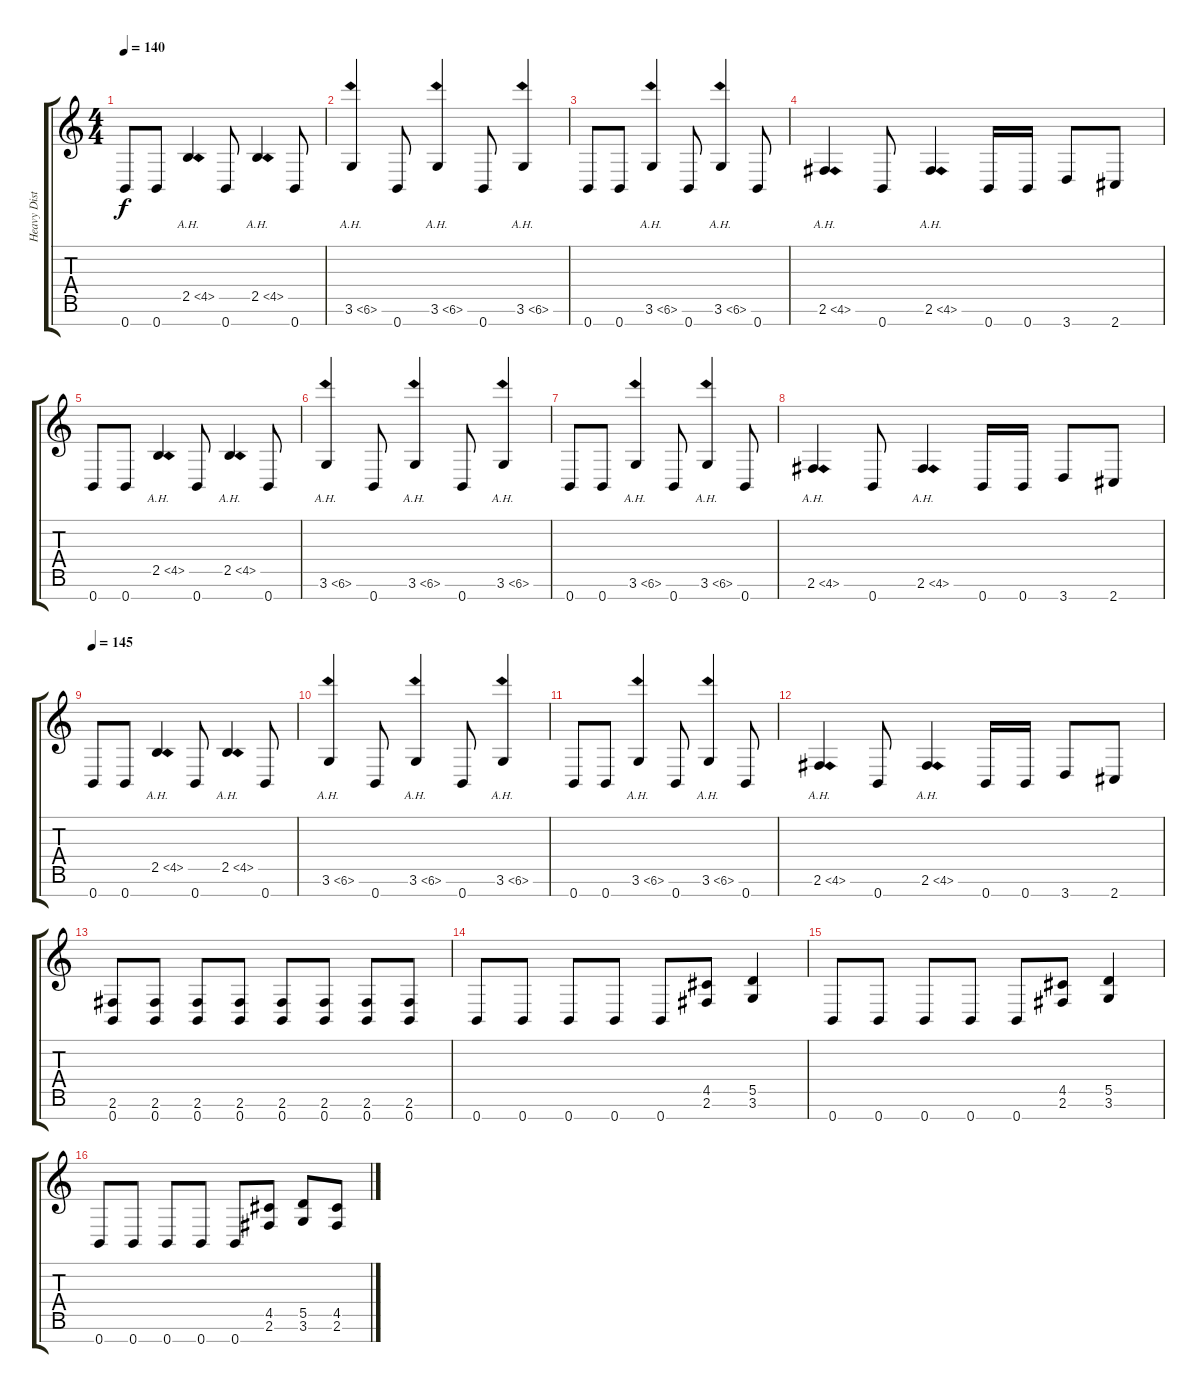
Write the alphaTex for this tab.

\track ("Heavy Dist Guitar" "Heavy Dist") {instrument distortionguitar}
\staff {score tabs}
\tuning (E4 B3 G3 D3 A2 E2 B1) {hide}
\ts (4 4)
\tempo 140
\clef g2
\ks c
0.7.8{dy f} 0.7.8 2.5{ah 2}.4 0.7.8 2.5{ah 2}.4 0.7.8 |
3.6{ah 3}.4 0.7.8 3.6{ah 3}.4 0.7.8 3.6{ah 3}.4 |
0.7.8 0.7.8 3.6{ah 3}.4 0.7.8 3.6{ah 3}.4 0.7.8 |
2.6{ah 2}.4 0.7.8 2.6{ah 2}.4 0.7.16 0.7.16 3.7.8 2.7.8 |
0.7.8 0.7.8 2.5{ah 2}.4 0.7.8 2.5{ah 2}.4 0.7.8 |
3.6{ah 3}.4 0.7.8 3.6{ah 3}.4 0.7.8 3.6{ah 3}.4 |
0.7.8 0.7.8 3.6{ah 3}.4 0.7.8 3.6{ah 3}.4 0.7.8 |
2.6{ah 2}.4 0.7.8 2.6{ah 2}.4 0.7.16 0.7.16 3.7.8 2.7.8 |
\tempo 145
0.7.8 0.7.8 2.5{ah 2}.4 0.7.8 2.5{ah 2}.4 0.7.8 |
3.6{ah 3}.4 0.7.8 3.6{ah 3}.4 0.7.8 3.6{ah 3}.4 |
0.7.8 0.7.8 3.6{ah 3}.4 0.7.8 3.6{ah 3}.4 0.7.8 |
2.6{ah 2}.4 0.7.8 2.6{ah 2}.4 0.7.16 0.7.16 3.7.8 2.7.8 |
(2.6 0.7).8 (2.6 0.7).8 (2.6 0.7).8 (2.6 0.7).8 (2.6 0.7).8 (2.6 0.7).8 (2.6 0.7).8 (2.6 0.7).8 |
0.7.8 0.7.8 0.7.8 0.7.8 0.7.8 (4.5 2.6).8 (5.5 3.6).4 |
0.7.8 0.7.8 0.7.8 0.7.8 0.7.8 (4.5 2.6).8 (5.5 3.6).4 |
0.7.8 0.7.8 0.7.8 0.7.8 0.7.8 (4.5 2.6).8 (5.5 3.6).8 (4.5 2.6).8
